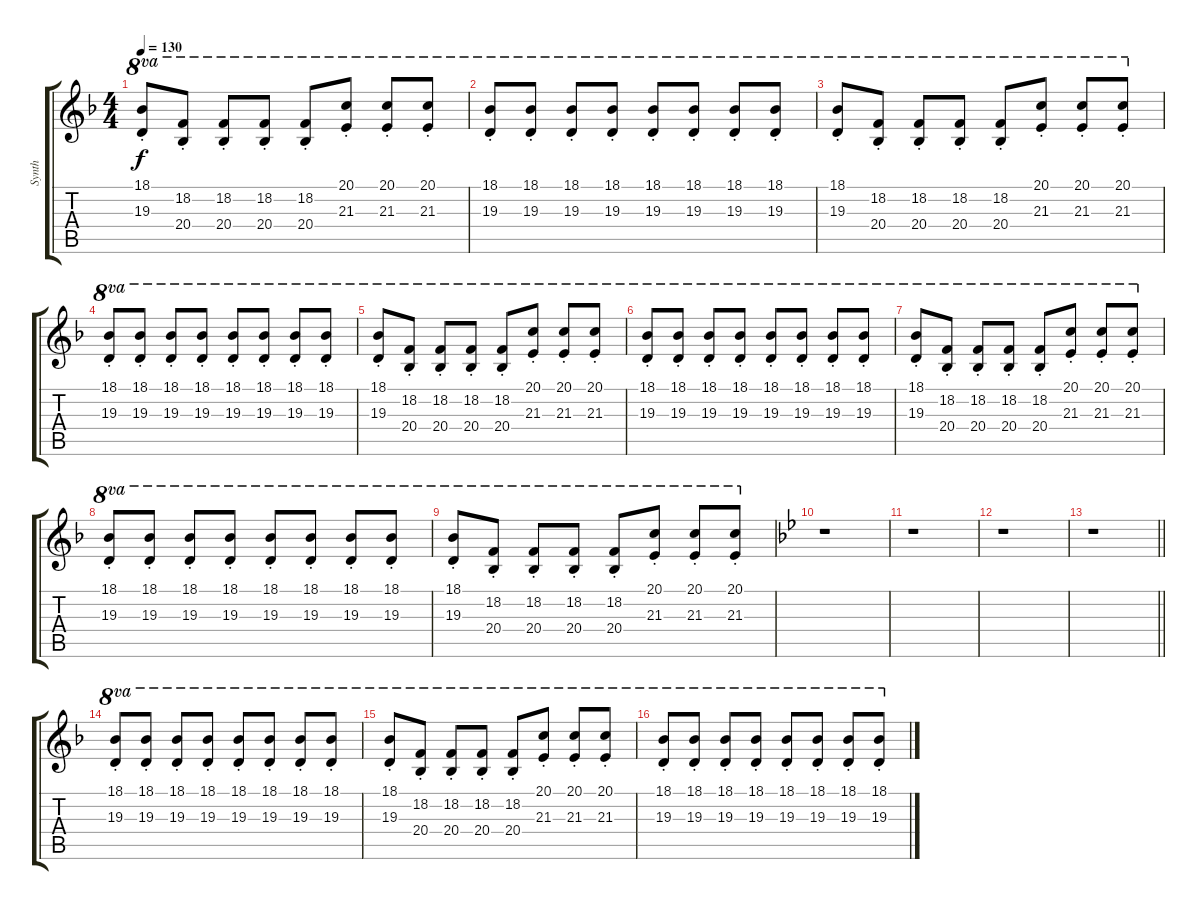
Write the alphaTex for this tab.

\track ("Synth" "Synth") {instrument synthstrings1}
\staff {score tabs}
\tuning (E4 B3 G3 D3 A2 E2) {hide}
\ts (4 4)
\tempo 130
\clef g2
\ks f
(18.1{st} 19.3{st}).8{ot 8va dy f} (18.2{st} 20.4{st}).8{ot 8va} (18.2{st} 20.4{st}).8{ot 8va} (18.2{st} 20.4{st}).8{ot 8va} (18.2{st} 20.4{st}).8{ot 8va} (20.1{st} 21.3{st}).8{ot 8va} (20.1{st} 21.3{st}).8{ot 8va} (20.1{st} 21.3{st}).8{ot 8va} |
(18.1{st} 19.3{st}).8{ot 8va} (18.1{st} 19.3{st}).8{ot 8va} (18.1{st} 19.3{st}).8{ot 8va} (18.1{st} 19.3{st}).8{ot 8va} (18.1{st} 19.3{st}).8{ot 8va} (18.1{st} 19.3{st}).8{ot 8va} (18.1{st} 19.3{st}).8{ot 8va} (18.1{st} 19.3{st}).8{ot 8va} |
(18.1{st} 19.3{st}).8{ot 8va} (18.2{st} 20.4{st}).8{ot 8va} (18.2{st} 20.4{st}).8{ot 8va} (18.2{st} 20.4{st}).8{ot 8va} (18.2{st} 20.4{st}).8{ot 8va} (20.1{st} 21.3{st}).8{ot 8va} (20.1{st} 21.3{st}).8{ot 8va} (20.1{st} 21.3{st}).8{ot 8va} |
(18.1{st} 19.3{st}).8{ot 8va} (18.1{st} 19.3{st}).8{ot 8va} (18.1{st} 19.3{st}).8{ot 8va} (18.1{st} 19.3{st}).8{ot 8va} (18.1{st} 19.3{st}).8{ot 8va} (18.1{st} 19.3{st}).8{ot 8va} (18.1{st} 19.3{st}).8{ot 8va} (18.1{st} 19.3{st}).8{ot 8va} |
(18.1{st} 19.3{st}).8{ot 8va} (18.2{st} 20.4{st}).8{ot 8va} (18.2{st} 20.4{st}).8{ot 8va} (18.2{st} 20.4{st}).8{ot 8va} (18.2{st} 20.4{st}).8{ot 8va} (20.1{st} 21.3{st}).8{ot 8va} (20.1{st} 21.3{st}).8{ot 8va} (20.1{st} 21.3{st}).8{ot 8va} |
(18.1{st} 19.3{st}).8{ot 8va} (18.1{st} 19.3{st}).8{ot 8va} (18.1{st} 19.3{st}).8{ot 8va} (18.1{st} 19.3{st}).8{ot 8va} (18.1{st} 19.3{st}).8{ot 8va} (18.1{st} 19.3{st}).8{ot 8va} (18.1{st} 19.3{st}).8{ot 8va} (18.1{st} 19.3{st}).8{ot 8va} |
(18.1{st} 19.3{st}).8{ot 8va} (18.2{st} 20.4{st}).8{ot 8va} (18.2{st} 20.4{st}).8{ot 8va} (18.2{st} 20.4{st}).8{ot 8va} (18.2{st} 20.4{st}).8{ot 8va} (20.1{st} 21.3{st}).8{ot 8va} (20.1{st} 21.3{st}).8{ot 8va} (20.1{st} 21.3{st}).8{ot 8va} |
(18.1{st} 19.3{st}).8{ot 8va} (18.1{st} 19.3{st}).8{ot 8va} (18.1{st} 19.3{st}).8{ot 8va} (18.1{st} 19.3{st}).8{ot 8va} (18.1{st} 19.3{st}).8{ot 8va} (18.1{st} 19.3{st}).8{ot 8va} (18.1{st} 19.3{st}).8{ot 8va} (18.1{st} 19.3{st}).8{ot 8va} |
(18.1{st} 19.3{st}).8{ot 8va} (18.2{st} 20.4{st}).8{ot 8va} (18.2{st} 20.4{st}).8{ot 8va} (18.2{st} 20.4{st}).8{ot 8va} (18.2{st} 20.4{st}).8{ot 8va} (20.1{st} 21.3{st}).8{ot 8va} (20.1{st} 21.3{st}).8{ot 8va} (20.1{st} 21.3{st}).8{ot 8va} |
\ks bb
r.1 |
r.1 |
r.1 |
\barLineRight lightlight
r.1 |
\ks f
(18.1{st} 19.3{st}).8{ot 8va} (18.1{st} 19.3{st}).8{ot 8va} (18.1{st} 19.3{st}).8{ot 8va} (18.1{st} 19.3{st}).8{ot 8va} (18.1{st} 19.3{st}).8{ot 8va} (18.1{st} 19.3{st}).8{ot 8va} (18.1{st} 19.3{st}).8{ot 8va} (18.1{st} 19.3{st}).8{ot 8va} |
(18.1{st} 19.3{st}).8{ot 8va} (18.2{st} 20.4{st}).8{ot 8va} (18.2{st} 20.4{st}).8{ot 8va} (18.2{st} 20.4{st}).8{ot 8va} (18.2{st} 20.4{st}).8{ot 8va} (20.1{st} 21.3{st}).8{ot 8va} (20.1{st} 21.3{st}).8{ot 8va} (20.1{st} 21.3{st}).8{ot 8va} |
(18.1{st} 19.3{st}).8{ot 8va} (18.1{st} 19.3{st}).8{ot 8va} (18.1{st} 19.3{st}).8{ot 8va} (18.1{st} 19.3{st}).8{ot 8va} (18.1{st} 19.3{st}).8{ot 8va} (18.1{st} 19.3{st}).8{ot 8va} (18.1{st} 19.3{st}).8{ot 8va} (18.1{st} 19.3{st}).8{ot 8va}
